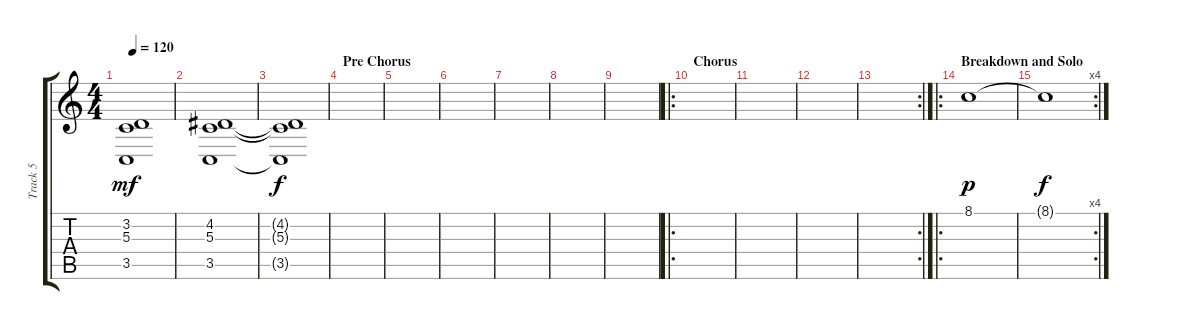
\track ("Track 5" "Track 5") {instrument pad2warm}
\staff {score tabs}
\tuning (E4 B3 G3 D3 A2 E2) {hide}
\ts (4 4)
\tempo 120
\clef g2
\ks c
(3.2 5.3 3.5).1{dy mf} |
(4.2 5.3 3.5).1 |
(4.2{t} 5.3{t} 3.5{t}).1{dy f} |
\section ("" "Pre Chorus")
|
|
|
|
|
|
\ro
\section ("" "Chorus")
|
|
|
\rc 2
|
\ro
\section ("" "Breakdown and Solo")
8.1.1{dy p} |
\rc 4
8.1{t}.1{dy f}
